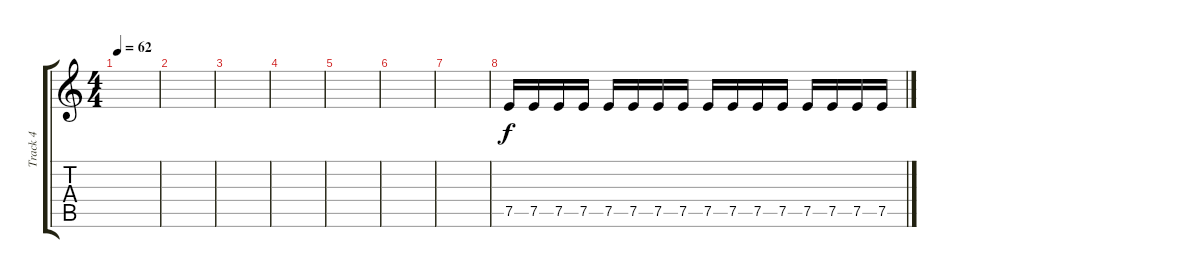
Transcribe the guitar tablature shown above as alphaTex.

\track ("Track 4" "Track 4") {instrument electricguitarmuted}
\staff {score tabs}
\tuning (E4 B3 G3 D3 A2 E2) {hide}
\ts (4 4)
\tempo 62
\clef g2
\ks c
|
|
|
|
|
|
|
7.5.16 7.5.16 7.5.16 7.5.16 7.5.16 7.5.16 7.5.16 7.5.16 7.5.16 7.5.16 7.5.16 7.5.16 7.5.16 7.5.16 7.5.16 7.5.16
